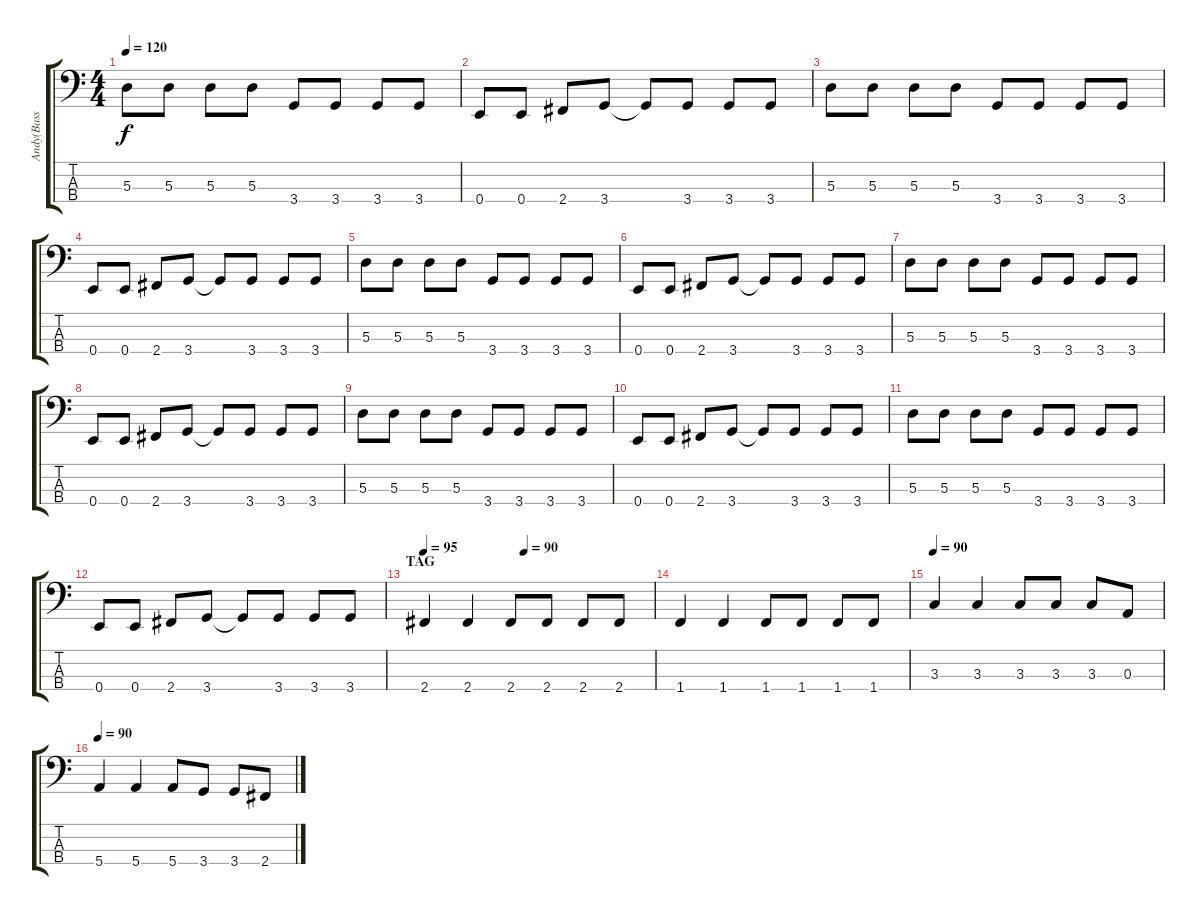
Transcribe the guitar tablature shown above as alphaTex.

\track ("Andy(Bass Guitar)" "Andy(Bass ") {instrument electricbassfinger}
\staff {score tabs}
\tuning (G2 D2 A1 E1) {hide}
\ts (4 4)
\tempo 120
\clef f4
\ks c
5.3.8{dy f} 5.3.8 5.3.8 5.3.8 3.4.8 3.4.8 3.4.8 3.4.8 |
0.4.8 0.4.8 2.4.8 3.4.8 3.4{t}.8 3.4.8 3.4.8 3.4.8 |
5.3.8 5.3.8 5.3.8 5.3.8 3.4.8 3.4.8 3.4.8 3.4.8 |
0.4.8 0.4.8 2.4.8 3.4.8 3.4{t}.8 3.4.8 3.4.8 3.4.8 |
5.3.8 5.3.8 5.3.8 5.3.8 3.4.8 3.4.8 3.4.8 3.4.8 |
0.4.8 0.4.8 2.4.8 3.4.8 3.4{t}.8 3.4.8 3.4.8 3.4.8 |
5.3.8 5.3.8 5.3.8 5.3.8 3.4.8 3.4.8 3.4.8 3.4.8 |
0.4.8 0.4.8 2.4.8 3.4.8 3.4{t}.8 3.4.8 3.4.8 3.4.8 |
5.3.8 5.3.8 5.3.8 5.3.8 3.4.8 3.4.8 3.4.8 3.4.8 |
0.4.8 0.4.8 2.4.8 3.4.8 3.4{t}.8 3.4.8 3.4.8 3.4.8 |
5.3.8 5.3.8 5.3.8 5.3.8 3.4.8 3.4.8 3.4.8 3.4.8 |
0.4.8 0.4.8 2.4.8 3.4.8 3.4{t}.8 3.4.8 3.4.8 3.4.8 |
\section ("" "TAG")
\tempo 105
\tempo (90 0.4375)
\tempo 95
2.4.4 2.4.4 2.4.8 2.4.8 2.4.8 2.4.8 |
1.4.4 1.4.4 1.4.8 1.4.8 1.4.8 1.4.8 |
\tempo 90
3.3.4 3.3.4 3.3.8 3.3.8 3.3.8 0.3.8 |
\tempo 90
5.4.4 5.4.4 5.4.8 3.4.8 3.4.8 2.4.8
